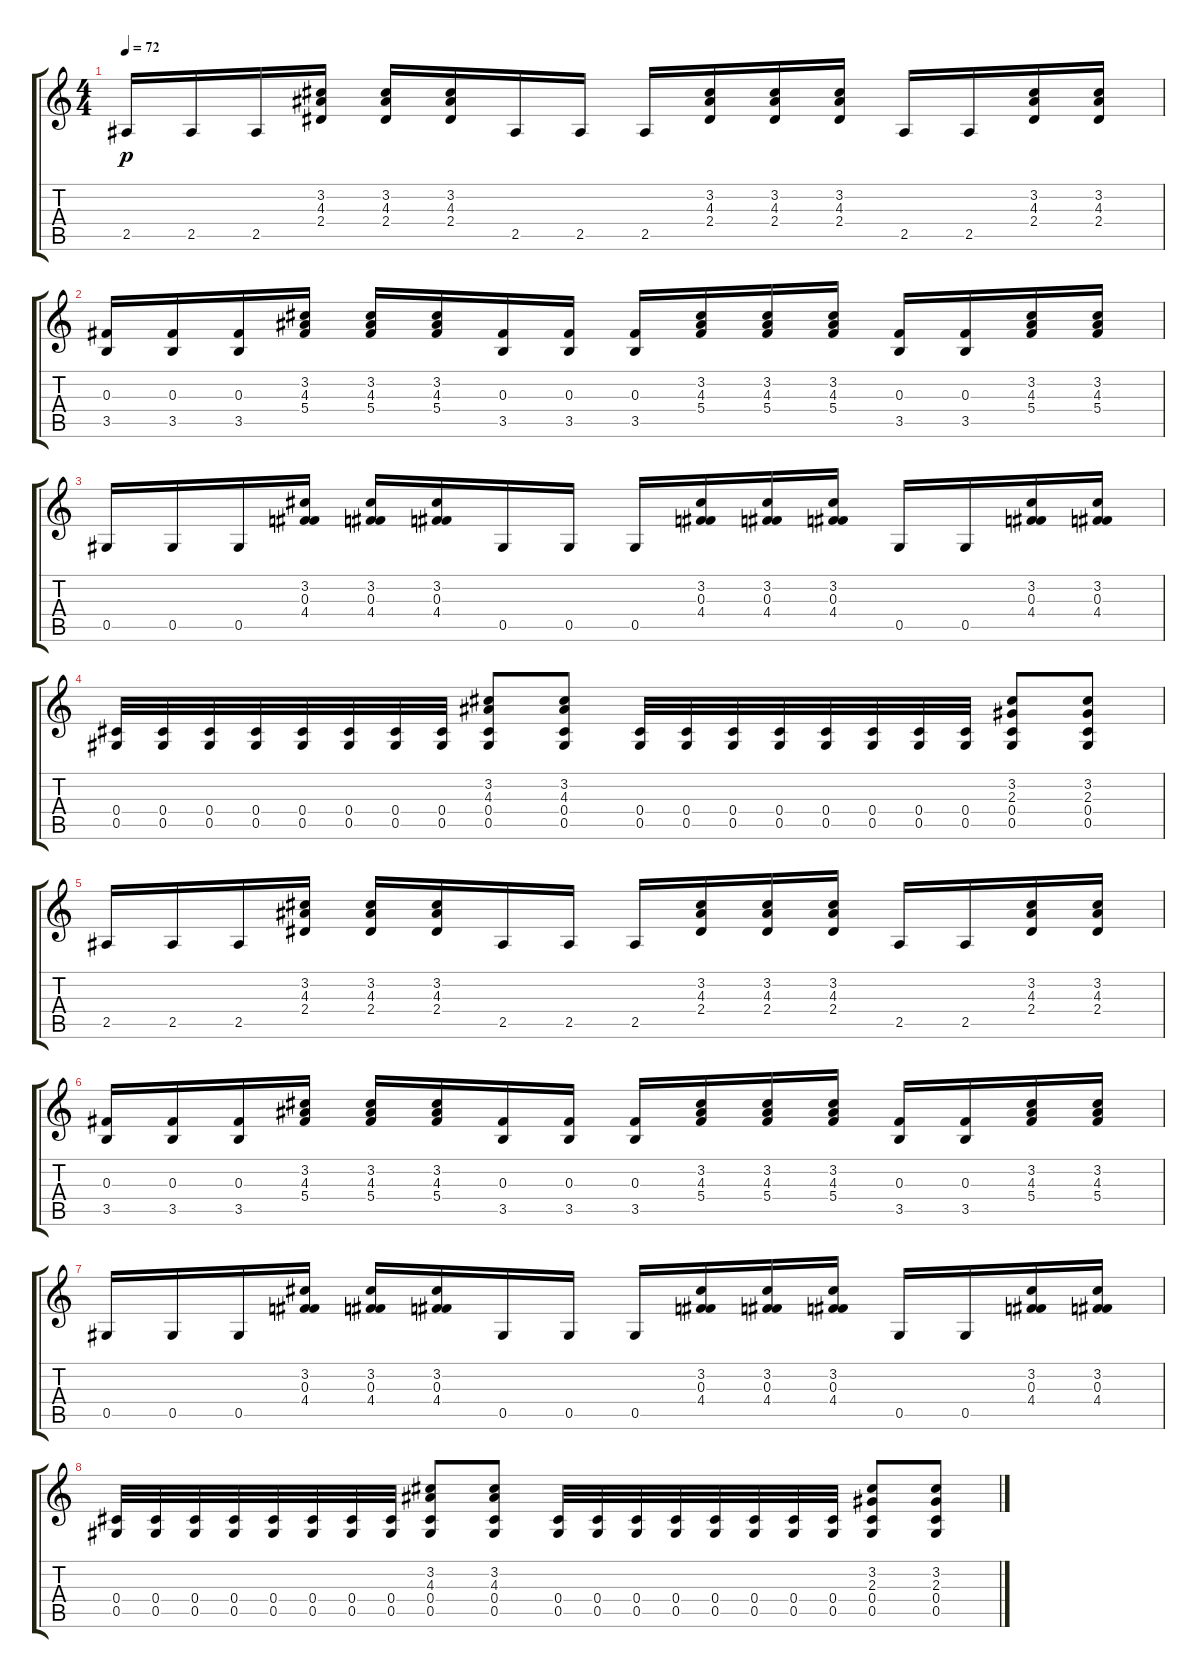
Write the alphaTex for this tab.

\track "" {instrument distortionguitar}
\staff {score tabs}
\tuning (Eb4 Bb3 Gb3 Db3 Ab2 Db2) {hide}
\ts (4 4)
\tempo 72
\clef g2
\ks c
2.5.16{dy p} 2.5.16 2.5.16 (3.2 4.3 2.4).16 (3.2 4.3 2.4).16 (3.2 4.3 2.4).16 2.5.16 2.5.16 2.5.16 (3.2 4.3 2.4).16 (3.2 4.3 2.4).16 (3.2 4.3 2.4).16 2.5.16 2.5.16 (3.2 4.3 2.4).16 (3.2 4.3 2.4).16 |
(0.3 3.5).16 (0.3 3.5).16 (0.3 3.5).16 (3.2 4.3 5.4).16 (3.2 4.3 5.4).16 (3.2 4.3 5.4).16 (0.3 3.5).16 (0.3 3.5).16 (0.3 3.5).16 (3.2 4.3 5.4).16 (3.2 4.3 5.4).16 (3.2 4.3 5.4).16 (0.3 3.5).16 (0.3 3.5).16 (3.2 4.3 5.4).16 (3.2 4.3 5.4).16 |
0.5.16 0.5.16 0.5.16 (3.2 0.3 4.4).16 (3.2 0.3 4.4).16 (3.2 0.3 4.4).16 0.5.16 0.5.16 0.5.16 (3.2 0.3 4.4).16 (3.2 0.3 4.4).16 (3.2 0.3 4.4).16 0.5.16 0.5.16 (3.2 0.3 4.4).16 (3.2 0.3 4.4).16 |
(0.4 0.5).32 (0.4 0.5).32 (0.4 0.5).32 (0.4 0.5).32 (0.4 0.5).32 (0.4 0.5).32 (0.4 0.5).32 (0.4 0.5).32 (3.2 4.3 0.4 0.5).8 (3.2 4.3 0.4 0.5).8 (0.4 0.5).32 (0.4 0.5).32 (0.4 0.5).32 (0.4 0.5).32 (0.4 0.5).32 (0.4 0.5).32 (0.4 0.5).32 (0.4 0.5).32 (3.2 2.3 0.4 0.5).8 (3.2 2.3 0.4 0.5).8 |
2.5.16 2.5.16 2.5.16 (3.2 4.3 2.4).16 (3.2 4.3 2.4).16 (3.2 4.3 2.4).16 2.5.16 2.5.16 2.5.16 (3.2 4.3 2.4).16 (3.2 4.3 2.4).16 (3.2 4.3 2.4).16 2.5.16 2.5.16 (3.2 4.3 2.4).16 (3.2 4.3 2.4).16 |
(0.3 3.5).16 (0.3 3.5).16 (0.3 3.5).16 (3.2 4.3 5.4).16 (3.2 4.3 5.4).16 (3.2 4.3 5.4).16 (0.3 3.5).16 (0.3 3.5).16 (0.3 3.5).16 (3.2 4.3 5.4).16 (3.2 4.3 5.4).16 (3.2 4.3 5.4).16 (0.3 3.5).16 (0.3 3.5).16 (3.2 4.3 5.4).16 (3.2 4.3 5.4).16 |
0.5.16 0.5.16 0.5.16 (3.2 0.3 4.4).16 (3.2 0.3 4.4).16 (3.2 0.3 4.4).16 0.5.16 0.5.16 0.5.16 (3.2 0.3 4.4).16 (3.2 0.3 4.4).16 (3.2 0.3 4.4).16 0.5.16 0.5.16 (3.2 0.3 4.4).16 (3.2 0.3 4.4).16 |
(0.4 0.5).32 (0.4 0.5).32 (0.4 0.5).32 (0.4 0.5).32 (0.4 0.5).32 (0.4 0.5).32 (0.4 0.5).32 (0.4 0.5).32 (3.2 4.3 0.4 0.5).8 (3.2 4.3 0.4 0.5).8 (0.4 0.5).32 (0.4 0.5).32 (0.4 0.5).32 (0.4 0.5).32 (0.4 0.5).32 (0.4 0.5).32 (0.4 0.5).32 (0.4 0.5).32 (3.2 2.3 0.4 0.5).8 (3.2 2.3 0.4 0.5).8
